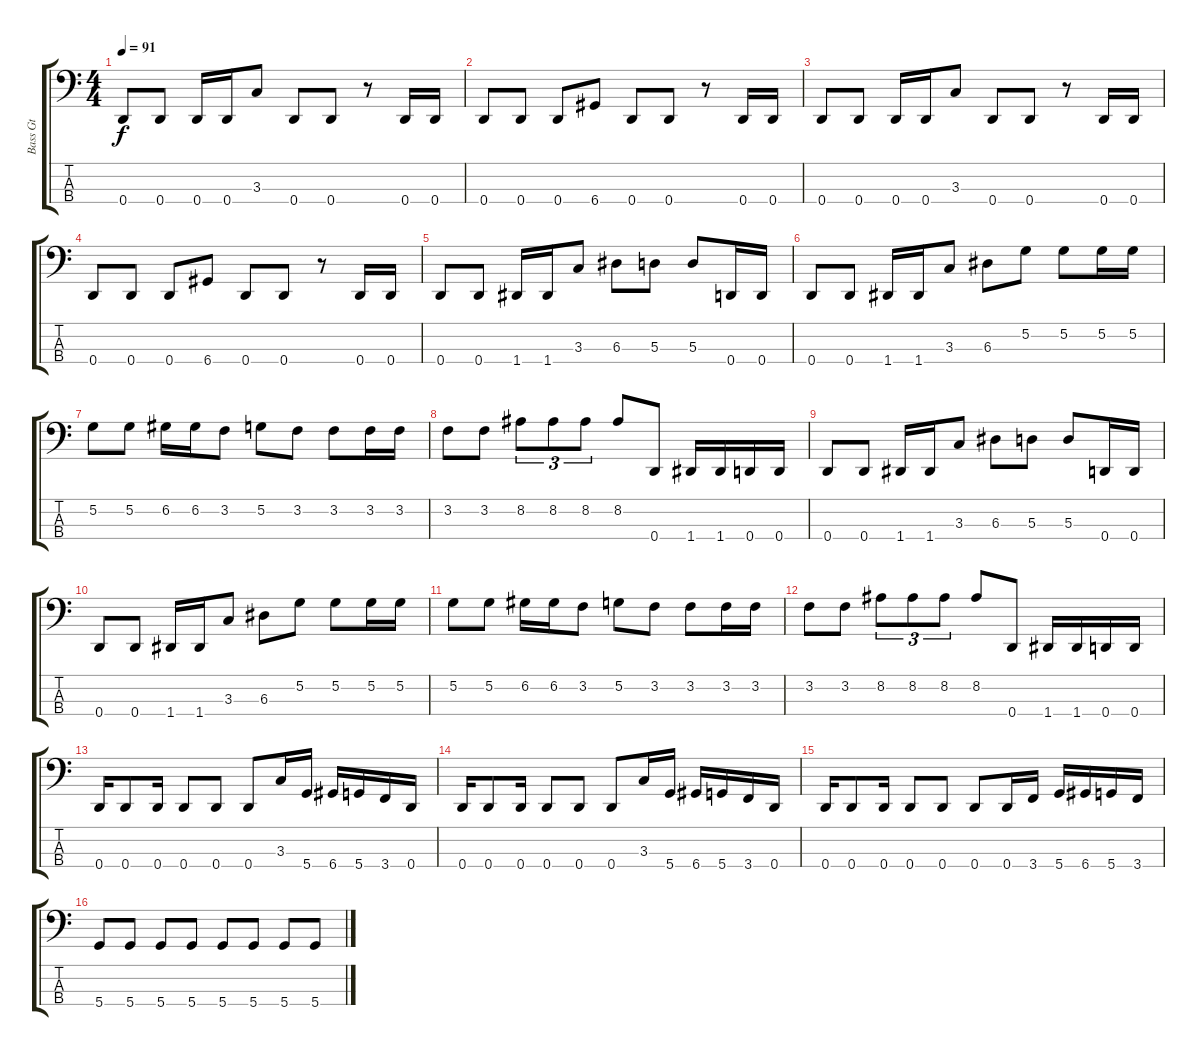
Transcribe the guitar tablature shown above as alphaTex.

\track ("Bass Gt" "Bass Gt") {instrument electricbasspick}
\staff {score tabs}
\tuning (G2 D2 A1 D1) {hide}
\ts (4 4)
\tempo 91
\clef f4
\ks c
0.4.8{dy f} 0.4.8 0.4.16 0.4.16 3.3.8 0.4.8 0.4.8 r.8 0.4.16 0.4.16 |
0.4.8 0.4.8 0.4.8 6.4.8 0.4.8 0.4.8 r.8 0.4.16 0.4.16 |
0.4.8 0.4.8 0.4.16 0.4.16 3.3.8 0.4.8 0.4.8 r.8 0.4.16 0.4.16 |
0.4.8 0.4.8 0.4.8 6.4.8 0.4.8 0.4.8 r.8 0.4.16 0.4.16 |
0.4.8 0.4.8 1.4.16 1.4.16 3.3.8 6.3.8 5.3.8 5.3.8 0.4.16 0.4.16 |
0.4.8 0.4.8 1.4.16 1.4.16 3.3.8 6.3.8 5.2.8 5.2.8 5.2.16 5.2.16 |
5.2.8 5.2.8 6.2.16 6.2.16 3.2.8 5.2.8 3.2.8 3.2.8 3.2.16 3.2.16 |
3.2.8 3.2.8 8.2.8{tu (3 2)} 8.2.8{tu (3 2)} 8.2.8{tu (3 2)} 8.2.8 0.4.8 1.4.16 1.4.16 0.4.16 0.4.16 |
0.4.8 0.4.8 1.4.16 1.4.16 3.3.8 6.3.8 5.3.8 5.3.8 0.4.16 0.4.16 |
0.4.8 0.4.8 1.4.16 1.4.16 3.3.8 6.3.8 5.2.8 5.2.8 5.2.16 5.2.16 |
5.2.8 5.2.8 6.2.16 6.2.16 3.2.8 5.2.8 3.2.8 3.2.8 3.2.16 3.2.16 |
3.2.8 3.2.8 8.2.8{tu (3 2)} 8.2.8{tu (3 2)} 8.2.8{tu (3 2)} 8.2.8 0.4.8 1.4.16 1.4.16 0.4.16 0.4.16 |
0.4.16 0.4.8 0.4.16 0.4.8 0.4.8 0.4.8 3.3.16 5.4.16 6.4.16 5.4.16 3.4.16 0.4.16 |
0.4.16 0.4.8 0.4.16 0.4.8 0.4.8 0.4.8 3.3.16 5.4.16 6.4.16 5.4.16 3.4.16 0.4.16 |
0.4.16 0.4.8 0.4.16 0.4.8 0.4.8 0.4.8 0.4.16 3.4.16 5.4.16 6.4.16 5.4.16 3.4.16 |
5.4.8 5.4.8 5.4.8 5.4.8 5.4.8 5.4.8 5.4.8 5.4.8
